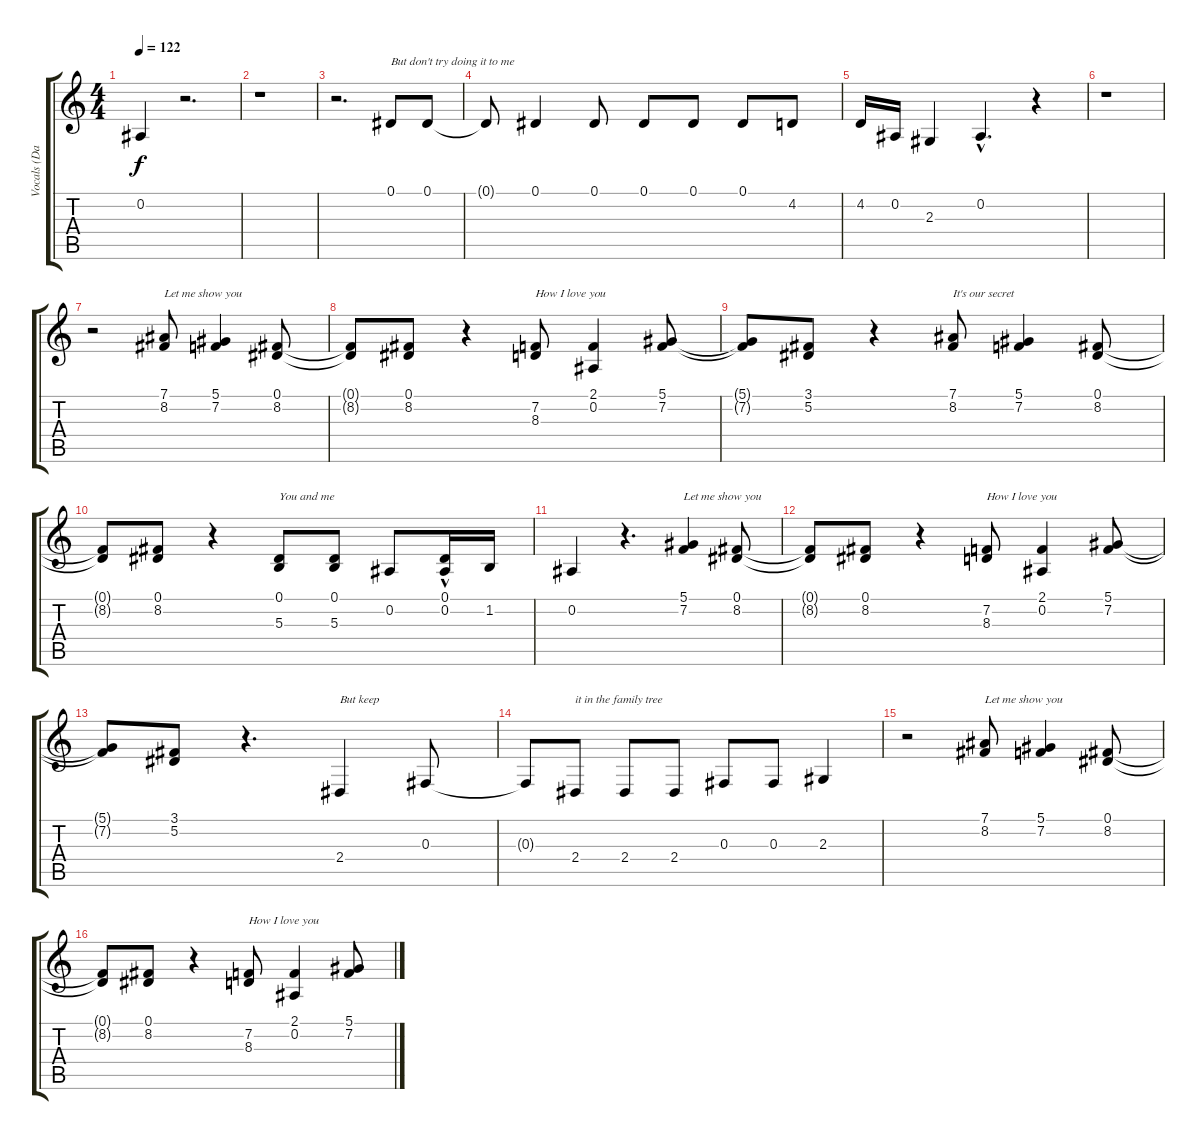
\track ("Vocals (Dave Mustaine)" "Vocals (Da") {instrument lead6voice}
\staff {score tabs}
\tuning (Eb4 Bb3 Gb3 Db3 Ab2 Eb2) {hide}
\ts (4 4)
\tempo 122
\clef g2
\ks c
0.2{t}.4{dy f} r.2{d} |
r.1 |
r.2{d} 0.1.8{txt "But don't try doing it to me"} 0.1.8 |
0.1{t}.8 0.1.4 0.1.8 0.1.8 0.1.8 0.1.8 4.2.8 |
4.2.16 0.2.16 2.3.4 0.2{hac}.4{d} r.4 |
r.1 |
r.2 (7.1 8.2).8{txt "Let me show you"} (5.1 7.2).4 (0.1 8.2).8 |
(0.1{t} 8.2{t}).8 (0.1 8.2).8 r.4 (7.2 8.3).8{txt "How I love you"} (2.1 0.2).4 (5.1 7.2).8 |
(5.1{t} 7.2{t}).8 (3.1 5.2).8 r.4 (7.1 8.2).8{txt "It's our secret"} (5.1 7.2).4 (0.1 8.2).8 |
(0.1{t} 8.2{t}).8 (0.1 8.2).8 r.4 (0.1 5.3).8{txt "You and me"} (0.1 5.3).8 0.2.8 (0.1{hac} 0.2).16 1.2.16 |
0.2.4 r.4{d} (5.1 7.2).4{txt "Let me show you"} (0.1 8.2).8 |
(0.1{t} 8.2{t}).8 (0.1 8.2).8 r.4 (7.2 8.3).8{txt "How I love you"} (2.1 0.2).4 (5.1 7.2).8 |
(5.1{t} 7.2{t}).8 (3.1 5.2).8 r.4{d} 2.4.4{txt "But keep"} 0.3.8 |
0.3{t}.8 2.4.8{txt "it in the family tree"} 2.4.8 2.4.8 0.3.8 0.3.8 2.3.4 |
r.2 (7.1 8.2).8{txt "Let me show you"} (5.1 7.2).4 (0.1 8.2).8 |
(0.1{t} 8.2{t}).8 (0.1 8.2).8 r.4 (7.2 8.3).8{txt "How I love you"} (2.1 0.2).4 (5.1 7.2).8
